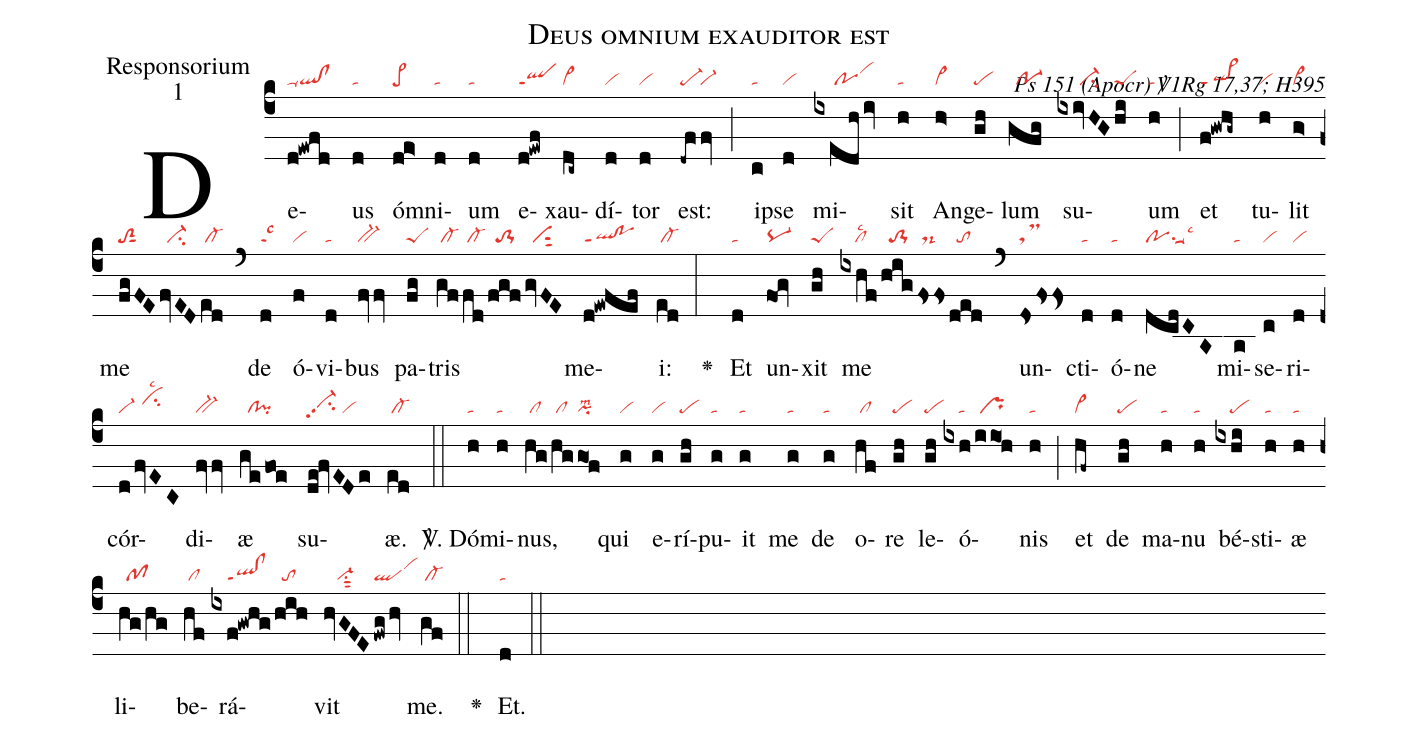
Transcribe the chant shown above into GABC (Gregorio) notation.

name:Deus omnium exauditor est;
office-part:Responsorium;
mode:1;
commentary:Ps 151 (Apocr) \Vbar 1Rg 17,37; H395;
nabc-lines:1;
%%
(c4)De(d!ewfd|ql!clppu1)us(d|ta) óm(de>|pe>)ni(d|ta)um(d|ta) e(d!ewf|qlppt1)xau(dc~|cl~)dí(d|vi)tor(d|vi) est:(-df|pe-|fv|vi-) (;)
i(c|ta)pse(d|vi) mi(ixedhiv|/////povihj)sit(h|ta) An(h>|vi>)ge(gh|pe)lum(gfg|//po-1) su(ixivHG|//////ci-|hi|peS)um(h|ta) (;)
et(f!gwhg~|qi>ppt1) tu(h|vi)lit(g>|vi>) me(fgFE|toS2sut1|fvED|//ci-|ed|/cl-) (`)
de(d|talsc3) ó(f|vi)vi(d|ta)bus(fvv|bv-) pa(fg|peS)tris(gf|/cl-|/fd|/cl-|/fgf|//to-1|gvFE|//visut2) me(d!ewfef|ql!poppt1)i:(ed|/cl-) (:)
<v>\greheightstar</v>()
Et(d|ta) un(fog|pq-)xit(gh|peS) me(ixhf|////cllsc2|/hig|//to-1|/fss|/ds-|ded|//to) (`)
un(dsfsfs>|tsM)cti(d|ta)ó(d|ta)ne(dcdCA|posu1suu1lsc3) mi(a|ta)se(c|vi)ri(d|vi)cór(d|vi-|fvEC|//cihilsc2)di(fvv|bv-)æ(ge/foe|//cl!pi) su(de!fvEDe|vi-hhpp2su2/vi)æ.(ed|/cl-) (::)

<sp>V/</sp>.
Dó(h|ta)mi(h|ta)nus,(hg|/cl|/hg|/cl|/go1f|pilsm2) qui(g|vi) e(g|vi)rí(gh|pe)pu(g|ta)it(g|ta) me(g|ta)
de(g|ta) o(hf|/cl)re(gh|pe) le(gh|pe)ó(ixh|////ta|/iio1h|/pr)nis(h|ta) (;)
et(hf~|cl~) de(gh|pe) ma(h|ta)nu(h|ta) bé(ixhi|////pe)sti(h|ta)æ(h|ta)
li(hg/hg|//pf)be(hf|/cl)rá(ixf!gwhg|////ql!clppt1|/hih|//to)vit(hvGFE|///vi-su1sut2|fwghv|qlvihj) me.(gf|/cl-) (::)

<v>\greheightstar</v>() Et.(d|ta) (::)
